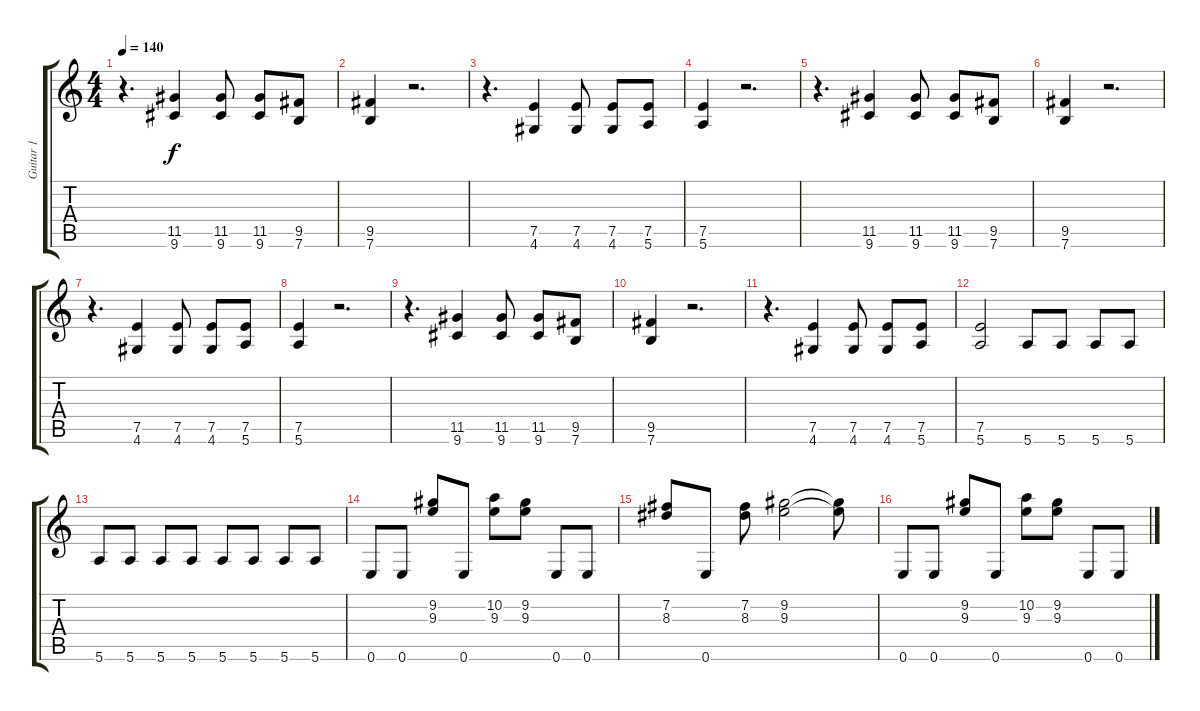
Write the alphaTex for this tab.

\track ("Guitar 1" "Guitar 1") {instrument distortionguitar}
\staff {score tabs}
\tuning (E4 B3 G3 D3 A2 E2) {hide}
\ts (4 4)
\tempo 140
\clef g2
\ks c
r.4{d dy f instrument distortionguitar} (11.5 9.6).4 (11.5 9.6).8 (11.5 9.6).8 (9.5 7.6).8 |
(9.5 7.6).4 r.2{d} |
r.4{d} (7.5 4.6).4 (7.5 4.6).8 (7.5 4.6).8 (7.5 5.6).8 |
(7.5 5.6).4 r.2{d} |
r.4{d} (11.5 9.6).4 (11.5 9.6).8 (11.5 9.6).8 (9.5 7.6).8 |
(9.5 7.6).4 r.2{d} |
r.4{d} (7.5 4.6).4 (7.5 4.6).8 (7.5 4.6).8 (7.5 5.6).8 |
(7.5 5.6).4 r.2{d} |
r.4{d} (11.5 9.6).4 (11.5 9.6).8 (11.5 9.6).8 (9.5 7.6).8 |
(9.5 7.6).4 r.2{d} |
r.4{d} (7.5 4.6).4 (7.5 4.6).8 (7.5 4.6).8 (7.5 5.6).8 |
(7.5 5.6).2 5.6.8 5.6.8 5.6.8 5.6.8 |
5.6.8 5.6.8 5.6.8 5.6.8 5.6.8 5.6.8 5.6.8 5.6.8 |
0.6.8 0.6.8 (9.2 9.3).8 0.6.8 (10.2 9.3).8 (9.2 9.3).8 0.6.8 0.6.8 |
(7.2 8.3).8 0.6.8 (7.2 8.3).8 (9.2 9.3).2 (9.2{t} 9.3{t}).8 |
0.6.8 0.6.8 (9.2 9.3).8 0.6.8 (10.2 9.3).8 (9.2 9.3).8 0.6.8 0.6.8
